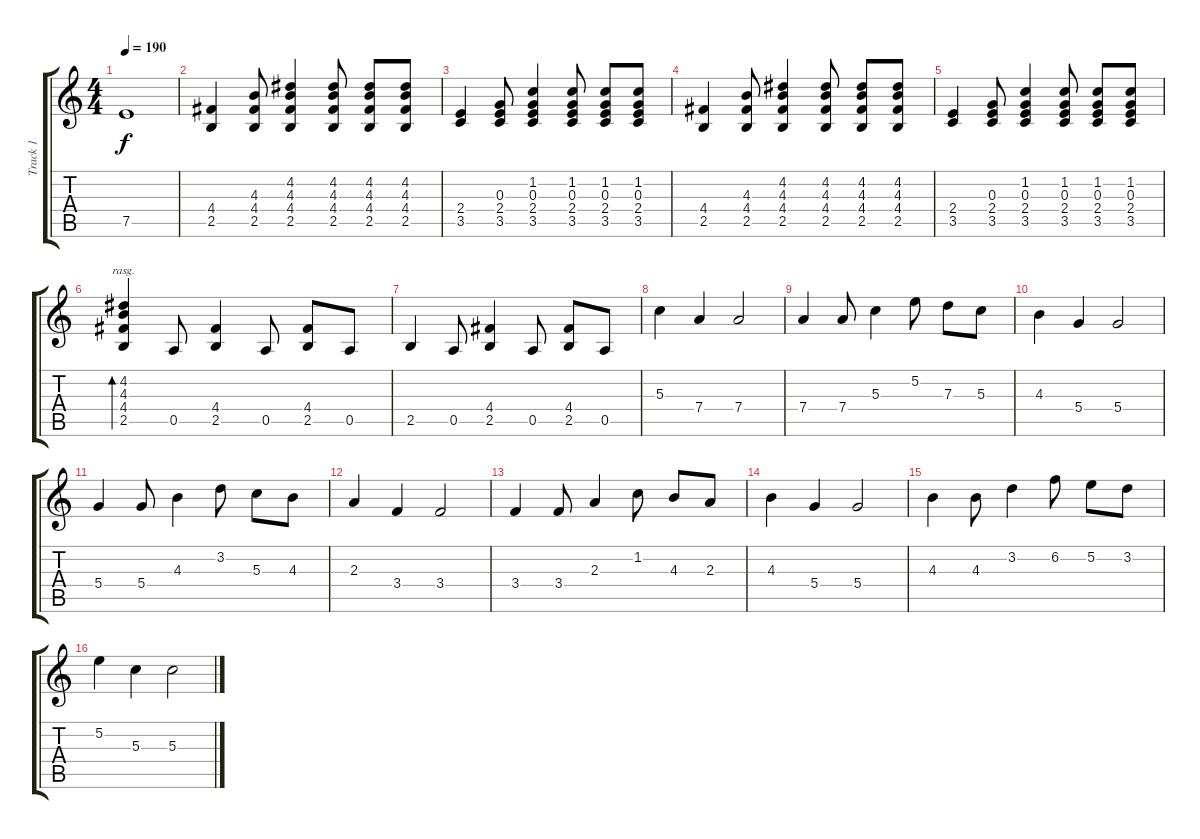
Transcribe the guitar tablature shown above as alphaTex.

\track ("Track 1" "Track 1") {instrument acousticguitarsteel}
\staff {score tabs}
\tuning (E4 B3 G3 D3 A2 E2) {hide}
\ts (4 4)
\tempo 190
\clef g2
\ks c
7.5{t}.1{dy f} |
(4.4 2.5).4 (4.3 4.4 2.5).8 (4.2 4.3 4.4 2.5).4 (4.2 4.3 4.4 2.5).8 (4.2 4.3 4.4 2.5).8 (4.2 4.3 4.4 2.5).8 |
(2.4 3.5).4 (0.3 2.4 3.5).8 (1.2 0.3 2.4 3.5).4 (1.2 0.3 2.4 3.5).8 (1.2 0.3 2.4 3.5).8 (1.2 0.3 2.4 3.5).8 |
(4.4 2.5).4 (4.3 4.4 2.5).8 (4.2 4.3 4.4 2.5).4 (4.2 4.3 4.4 2.5).8 (4.2 4.3 4.4 2.5).8 (4.2 4.3 4.4 2.5).8 |
(2.4 3.5).4 (0.3 2.4 3.5).8 (1.2 0.3 2.4 3.5).4 (1.2 0.3 2.4 3.5).8 (1.2 0.3 2.4 3.5).8 (1.2 0.3 2.4 3.5).8 |
(4.2 4.3 4.4 2.5).4{bd 240 rasg ii} 0.5.8 (4.4 2.5).4 0.5.8 (4.4 2.5).8 0.5.8 |
2.5.4 0.5.8 (4.4 2.5).4 0.5.8 (4.4 2.5).8 0.5.8 |
5.3.4 7.4.4 7.4.2 |
7.4.4 7.4.8 5.3.4 5.2.8 7.3.8 5.3.8 |
4.3.4 5.4.4 5.4.2 |
5.4.4 5.4.8 4.3.4 3.2.8 5.3.8 4.3.8 |
2.3.4 3.4.4 3.4.2 |
3.4.4 3.4.8 2.3.4 1.2.8 4.3.8 2.3.8 |
4.3.4 5.4.4 5.4.2 |
4.3.4 4.3.8 3.2.4 6.2.8 5.2.8 3.2.8 |
5.2.4 5.3.4 5.3.2
